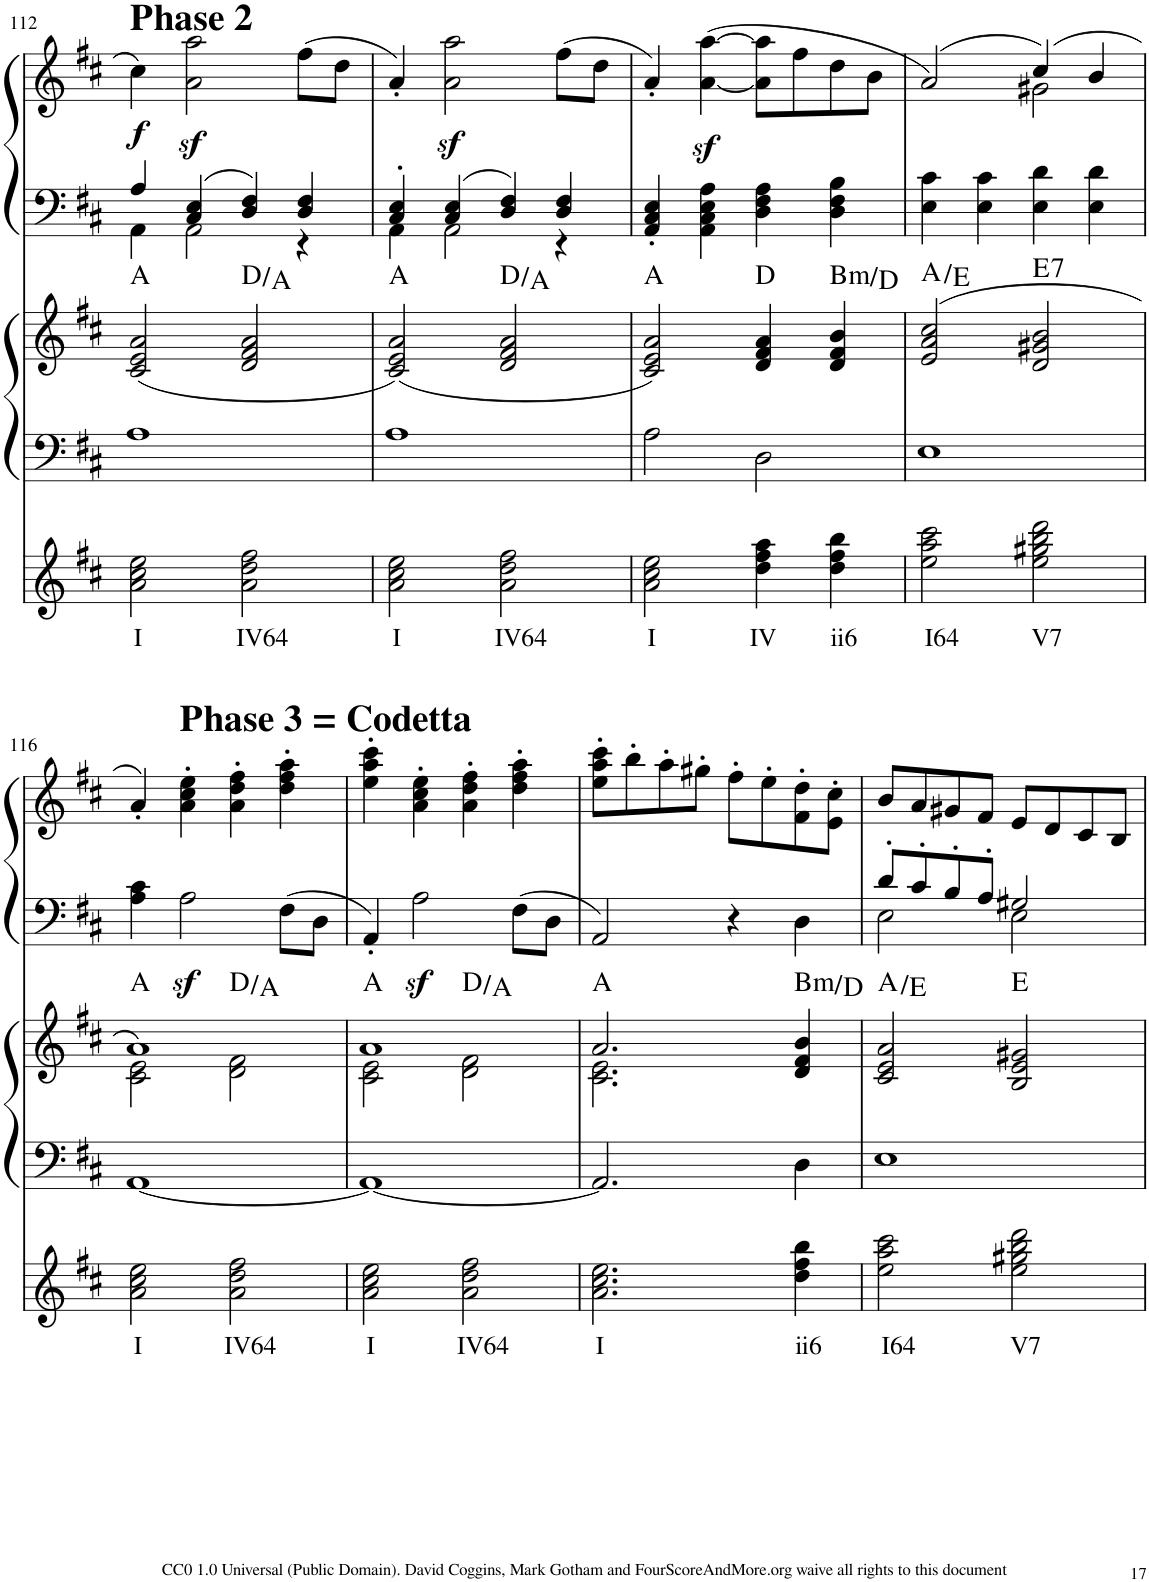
**kern	**text	**kern	**kern	**harte	**kern	**kern	**dynam
*part3	*part3	*part2	*part2	*part2	*part1	*part1	*part1
*staff5	*staff5	*staff4	*staff3	*	*staff2	*staff1	*staff1/2
*I"One-stave chords + Roman numerals	*	*I"Chordal reduction and symbols	*	*	*I"Reduced Score	*	*
!!LO:PB:g=z
*clefG2	*	*clefF4	*clefG2	*	*clefF4	*clefG2	*
*k[f#c#]	*	*k[f#c#]	*k[f#c#]	*	*k[f#c#]	*k[f#c#]	*
*	*	*D:	*D:	*	*D:	*D:	*
*M2/2	*	*M2/2	*M2/2	*	*M2/2	*M2/2	*
*met(c|)	*	*met(c|)	*met(c|)	*	*met(c|)	*met(c|)	*
=112	=112	=112	=112	=112	=112	=112	=112
!	!	!	!	!	!	!LO:TX:a:B:t=Phase 2	!
!	!LO:LY:b	!	!	!	!	!	!LO:DY:b
*	*	*	*	*	*^	*	*
2a\ 2cc#\ 2ee\	I	1A	(2c#/ 2e/ 2a/	A:maj	4A/	4AA\	4cc#\	f
.	.	.	.	.	4C#/ 4E/	2AA\	2a\z< 2aa\z<	.
!	!LO:LY:b	!	!	!	!	!	!	!
2a\ 2dd\ 2ff#\	IV64	.	2d/ 2f#/ 2a/	D:maj/5	4D/ 4F#/	.	.	.
.	.	.	.	.	4D/ 4F#/	4r	(8ff#\L	.
.	.	.	.	.	.	.	8dd\J	.
=113	=113	=113	=113	=113	=113	=113	=113	=113
!	!LO:LY:b	!	!	!	!	!	!	!
2a\ 2cc#\ 2ee\	I	1A	(2c#/ 2e/ 2a/)	A:maj	4C#/' 4E/'	4AA\	4a'/)	.
.	.	.	.	.	4C#/ 4E/	2AA\	2a\z< 2aa\z<	.
!	!LO:LY:b	!	!	!	!	!	!	!
2a\ 2dd\ 2ff#\	IV64	.	2d/ 2f#/ 2a/	D:maj/5	4D/ 4F#/	.	.	.
.	.	.	.	.	4D/ 4F#/	4r	(8ff#\L	.
.	.	.	.	.	.	.	8dd\J	.
*	*	*	*	*	*v	*v	*	*
=114	=114	=114	=114	=114	=114	=114	=114
!	!LO:LY:b	!	!	!	!	!	!
2a\ 2cc#\ 2ee\	I	2A\	2c#/ 2e/ 2a/)	A:maj	4AA/' 4C#/' 4E/'	4a'/)	.
.	.	.	.	.	4AA\ 4C#\ 4E\ 4A\	([4a\z< [4aa\z<	.
!	!LO:LY:b	!	!	!	!	!	!
4dd\ 4ff#\ 4aa\	IV	2D\	4d/ 4f#/ 4a/	D:maj	4D\ 4F#\ 4A\	8a\] 8aa\]L	.
.	.	.	.	.	.	8ff#\	.
!	!LO:LY:b	!	!	!LO:H:kt=m	!	!	!
4dd\ 4ff#\ 4bb\	ii6	.	4d/ 4f#/ 4b/	B:min/b3	4D\ 4F#\ 4B\	8dd\	.
.	.	.	.	.	.	8b\J	.
=115	=115	=115	=115	=115	=115	=115	=115
!	!LO:LY:b	!	!	!	!	!	!
*	*	*	*	*	*	*^	*
2ee\ 2aa\ 2ccc#\	I64	1E	(>2e/ 2a/ 2cc#/	A:maj/5	4E\ 4c#\	(2a/)	2ryy	.
.	.	.	.	.	4E\ 4c#\	.	.	.
!	!LO:LY:b	!	!	!LO:H:kt=7	!	!	!	!
2ee\ 2gg#X\ 2bb\ 2ddd\	V7	.	2d/ 2g#X/ 2b/	E:7	4E\ 4d\	(4cc#/)	2g#X\	.
.	.	.	.	.	4E\ 4d\	4b/	.	.
*	*	*	*	*	*	*v	*v	*
!!LO:LB:g=z
=116	=116	=116	=116	=116	=116	=116	=116
!	!LO:LY:b	!	!	!	!	!	!
*	*	*	*^	*	*	*	*
2a\ 2cc#\ 2ee\	I	[1AA	1a)	2c#\ 2e\	A:maj	4A\ 4c#\	4a'/)	.
!	!	!	!	!	!	!	!LO:TX:a:B:t=Phase 3 = Codetta	!
.	.	.	.	.	.	2Az<\	4a\' 4cc#\' 4ee\'	.
!	!LO:LY:b	!	!	!	!	!	!	!
2a\ 2dd\ 2ff#\	IV64	.	.	2d\ 2f#\	D:maj/5	.	4a\' 4dd\' 4ff#\'	.
.	.	.	.	.	.	8F#\L	4dd\' 4ff#\' 4aa\'	.
.	.	.	.	.	.	8D\J	.	.
=117	=117	=117	=117	=117	=117	=117	=117	=117
!	!LO:LY:b	!	!	!	!	!	!	!
2a\ 2cc#\ 2ee\	I	1AA_	1a	2c#\ 2e\	A:maj	4AA'/	4ee\' 4aa\' 4ccc#\'	.
.	.	.	.	.	.	2Az<\	4a\' 4cc#\' 4ee\'	.
!	!LO:LY:b	!	!	!	!	!	!	!
2a\ 2dd\ 2ff#\	IV64	.	.	2d\ 2f#\	D:maj/5	.	4a\' 4dd\' 4ff#\'	.
.	.	.	.	.	.	8F#\L	4dd\' 4ff#\' 4aa\'	.
.	.	.	.	.	.	8D\J	.	.
=118	=118	=118	=118	=118	=118	=118	=118	=118
!	!LO:LY:b	!	!	!	!	!	!	!
2.a\ 2.cc#\ 2.ee\	I	2.AA/]	2.a/	2.c#\ 2.e\	A:maj	2AA/	8ee\' 8aa\' 8ccc#\'L	.
.	.	.	.	.	.	.	8bb'\	.
.	.	.	.	.	.	.	8aa'\	.
.	.	.	.	.	.	.	8gg#X'\J	.
.	.	.	.	.	.	4r	8ff#'\L	.
.	.	.	.	.	.	.	8ee'\	.
!	!LO:LY:b	!	!	!	!LO:H:kt=m	!	!	!
4dd\ 4ff#\ 4bb\	ii6	4D\	4d/ 4f#/ 4b/	4ryy	B:min/b3	4D\	8f#\' 8dd\'	.
.	.	.	.	.	.	.	8e\' 8cc#\'J	.
*	*	*	*v	*v	*	*	*	*
=119	=119	=119	=119	=119	=119	=119	=119
!	!LO:LY:b	!	!	!	!	!	!
*	*	*	*	*	*^	*	*
2ee\ 2aa\ 2ccc#\	I64	1E	2c#/ 2e/ 2a/	A:maj/5	8d'/L	2E\	8b/L	.
.	.	.	.	.	8c#'/	.	8a/	.
.	.	.	.	.	8B'/	.	8g#X/	.
.	.	.	.	.	8A'/J	.	8f#/J	.
!	!LO:LY:b	!	!	!	!	!	!	!
2ee\ 2gg#X\ 2bb\ 2ddd\	V7	.	2B/ 2e/ 2g#X/	E:maj	2G#X/	2E\	8e/L	.
.	.	.	.	.	.	.	8d/	.
.	.	.	.	.	.	.	8c#/	.
.	.	.	.	.	.	.	8B/J	.
*	*	*	*	*	*v	*v	*	*
=	=	=	=	=	=	=	=
*-	*-	*-	*-	*-	*-	*-	*-
